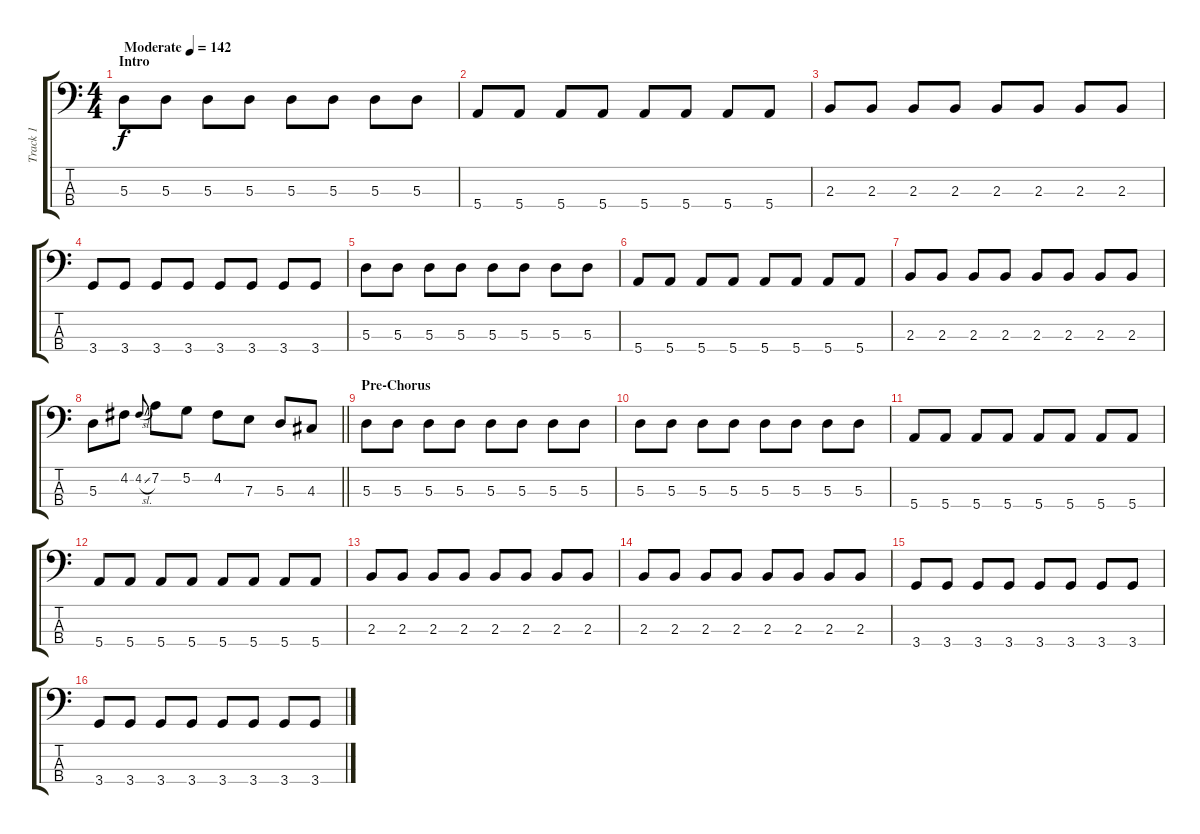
\track ("Track 1" "Track 1") {instrument electricbasspick}
\staff {score tabs}
\tuning (G2 D2 A1 E1) {hide}
\ts (4 4)
\section ("" "Intro")
\tempo (142 "Moderate")
\clef f4
\ks c
5.3.8{dy f instrument electricbasspick} 5.3.8 5.3.8 5.3.8 5.3.8 5.3.8 5.3.8 5.3.8 |
5.4.8 5.4.8 5.4.8 5.4.8 5.4.8 5.4.8 5.4.8 5.4.8 |
2.3.8 2.3.8 2.3.8 2.3.8 2.3.8 2.3.8 2.3.8 2.3.8 |
3.4.8 3.4.8 3.4.8 3.4.8 3.4.8 3.4.8 3.4.8 3.4.8 |
5.3.8 5.3.8 5.3.8 5.3.8 5.3.8 5.3.8 5.3.8 5.3.8 |
5.4.8 5.4.8 5.4.8 5.4.8 5.4.8 5.4.8 5.4.8 5.4.8 |
2.3.8 2.3.8 2.3.8 2.3.8 2.3.8 2.3.8 2.3.8 2.3.8 |
\barLineRight lightlight
5.3.8 4.2.8 4.2{sl}.8{gr onbeat} 7.2.8 5.2.8 4.2.8 7.3.8 5.3.8 4.3.8 |
\section ("" "Pre-Chorus")
5.3.8 5.3.8 5.3.8 5.3.8 5.3.8 5.3.8 5.3.8 5.3.8 |
5.3.8 5.3.8 5.3.8 5.3.8 5.3.8 5.3.8 5.3.8 5.3.8 |
5.4.8 5.4.8 5.4.8 5.4.8 5.4.8 5.4.8 5.4.8 5.4.8 |
5.4.8 5.4.8 5.4.8 5.4.8 5.4.8 5.4.8 5.4.8 5.4.8 |
2.3.8 2.3.8 2.3.8 2.3.8 2.3.8 2.3.8 2.3.8 2.3.8 |
2.3.8 2.3.8 2.3.8 2.3.8 2.3.8 2.3.8 2.3.8 2.3.8 |
3.4.8 3.4.8 3.4.8 3.4.8 3.4.8 3.4.8 3.4.8 3.4.8 |
3.4.8 3.4.8 3.4.8 3.4.8 3.4.8 3.4.8 3.4.8 3.4.8
